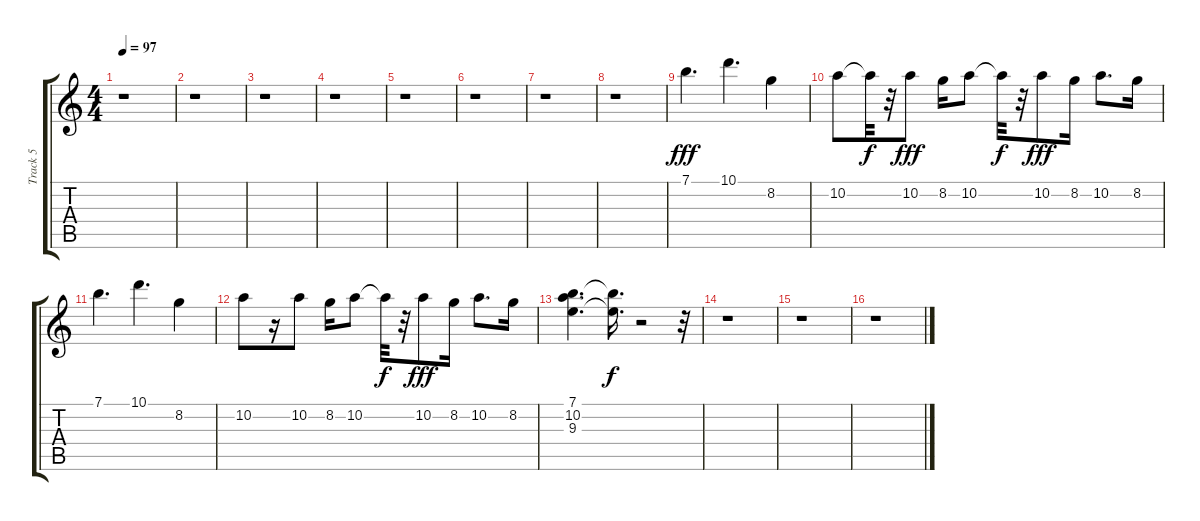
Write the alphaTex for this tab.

\track ("Track 5" "Track 5") {instrument distortionguitar}
\staff {score tabs}
\tuning (E4 B3 G3 D3 A2 E2) {hide}
\ts (4 4)
\tempo 97
\clef g2
\ks c
r.1{dy f} |
r.1 |
r.1 |
r.1 |
r.1 |
r.1 |
r.1 |
r.1 |
7.1.4{d dy fff} 10.1.4{d} 8.2.4 |
10.2.8 10.2{t}.32{dy f} r.32 10.2.8{dy fff} 8.2.16 10.2.8 10.2{t}.32{dy f} r.32 10.2.8{dy fff} 8.2.16 10.2.8{d} 8.2.16 |
7.1.4{d} 10.1.4{d} 8.2.4 |
10.2.8 r.16 10.2.8 8.2.16 10.2.8 10.2{t}.32{dy f} r.32 10.2.8{dy fff} 8.2.16 10.2.8{d} 8.2.16 |
(7.1 10.2 9.3).4{d} (7.1{t} 9.3{t}).16{d dy f} r.2 r.32 |
r.1 |
r.1 |
r.1
